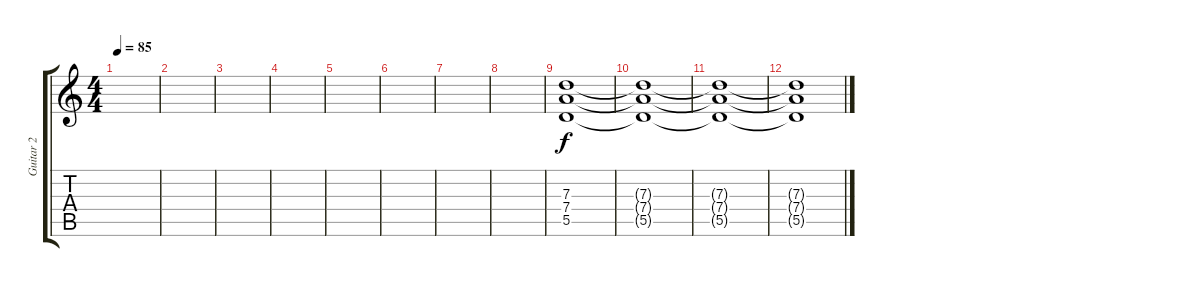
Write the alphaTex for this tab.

\track ("Guitar 2" "Guitar 2") {instrument distortionguitar}
\staff {score tabs}
\tuning (E4 B3 G3 D3 A2 D2) {hide}
\ts (4 4)
\tempo 85
\clef g2
\ks c
|
|
|
|
|
|
|
|
(7.3 7.4 5.5).1 |
(7.3{t} 7.4{t} 5.5{t}).1 |
(7.3{t} 7.4{t} 5.5{t}).1 |
(7.3{t} 7.4{t} 5.5{t}).1
